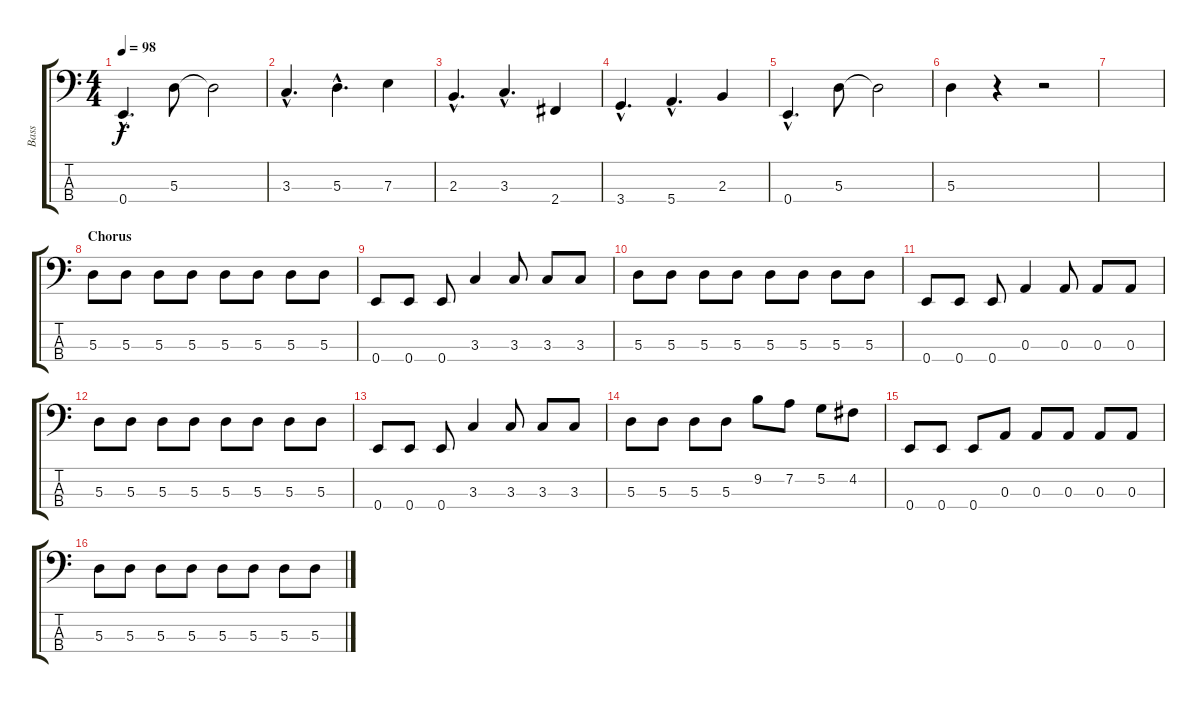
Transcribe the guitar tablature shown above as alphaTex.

\track ("Bass" "Bass") {instrument electricbassfinger}
\staff {score tabs}
\tuning (G2 D2 A1 E1) {hide}
\ts (4 4)
\tempo 98
\clef f4
\ks c
0.4{hac}.4{d dy f} 5.3.8 5.3{t}.2 |
3.3{hac}.4{d} 5.3{hac}.4{d} 7.3.4 |
2.3{hac}.4{d} 3.3{hac}.4{d} 2.4.4 |
3.4{hac}.4{d} 5.4{hac}.4{d} 2.3.4 |
0.4{hac}.4{d} 5.3.8 5.3{t}.2 |
5.3.4 r.4 r.2 |
|
\section ("" "Chorus")
5.3.8 5.3.8 5.3.8 5.3.8 5.3.8 5.3.8 5.3.8 5.3.8 |
0.4.8 0.4.8 0.4.8 3.3.4 3.3.8 3.3.8 3.3.8 |
5.3.8 5.3.8 5.3.8 5.3.8 5.3.8 5.3.8 5.3.8 5.3.8 |
0.4.8 0.4.8 0.4.8 0.3.4 0.3.8 0.3.8 0.3.8 |
5.3.8 5.3.8 5.3.8 5.3.8 5.3.8 5.3.8 5.3.8 5.3.8 |
0.4.8 0.4.8 0.4.8 3.3.4 3.3.8 3.3.8 3.3.8 |
5.3.8 5.3.8 5.3.8 5.3.8 9.2.8 7.2.8 5.2.8 4.2.8 |
0.4.8 0.4.8 0.4.8 0.3.8 0.3.8 0.3.8 0.3.8 0.3.8 |
5.3.8 5.3.8 5.3.8 5.3.8 5.3.8 5.3.8 5.3.8 5.3.8
